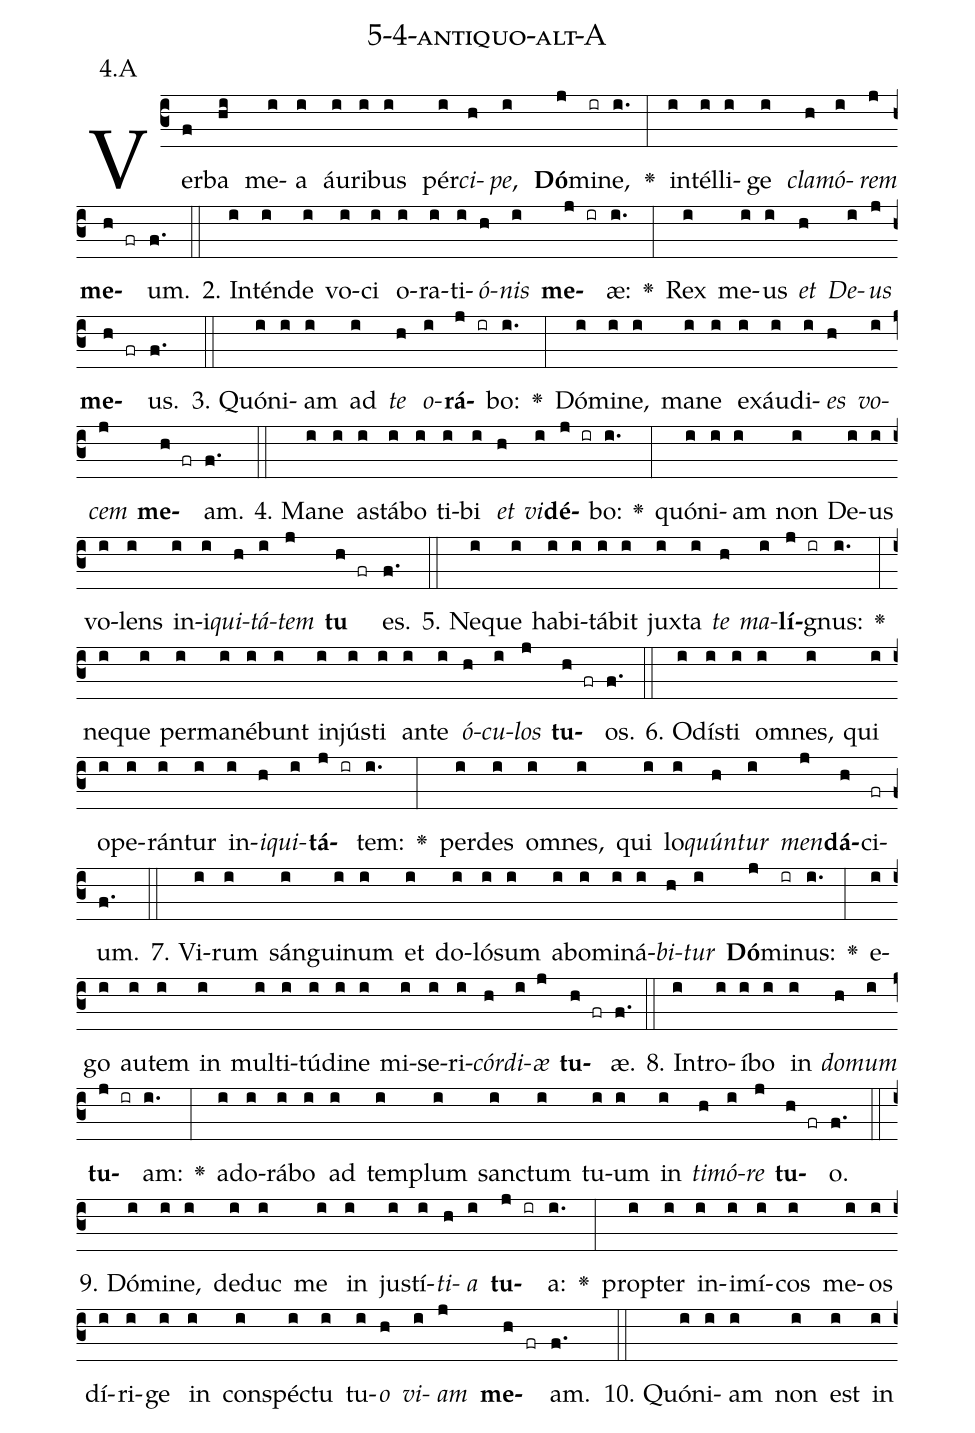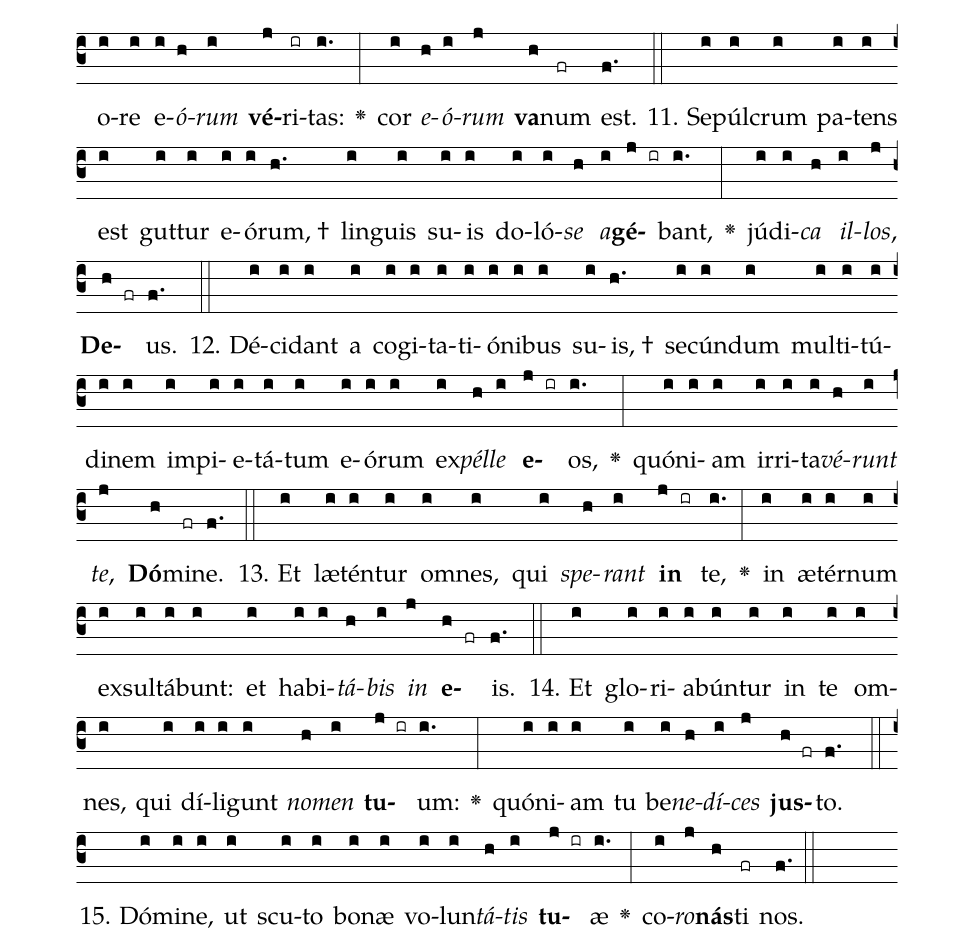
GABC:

name: 5-4-antiquo-alt-A;
annotation: 4.A;
%%
(c3)Ver(f)ba(hi) me(i)a(i) áu(i)ri(i)bus(i) pér(i)<i>ci</i>(h)<i>pe</i>,(i) <b>Dó</b>(j)mi(ir)ne,(i.) <v>\greheightstar</v>(:) in(i)tél(i)li(i)ge(i) <i>cla</i>(h)<i>mó</i>(i)<i>rem</i>(j) <b>me</b>(h fr)um.(f.) (::)
2. In(i)tén(i)de(i) vo(i)ci(i) o(i)ra(i)ti(i)<i>ó</i>(h)<i>nis</i>(i) <b>me</b>(j ir)æ:(i.) <v>\greheightstar</v>(:) Rex(i) me(i)us(i) <i>et</i>(h) <i>De</i>(i)<i>us</i>(j) <b>me</b>(h fr)us.(f.) (::)
3. Quón(i)i(i)am(i) ad(i) <i>te</i>(h) <i>o</i>(i)<b>rá</b>(j ir)bo:(i.) <v>\greheightstar</v>(:) Dó(i)mi(i)ne,(i) ma(i)ne(i) ex(i)áu(i)di(i)<i>es</i>(h) <i>vo</i>(i)<i>cem</i>(j) <b>me</b>(h fr)am.(f.) (::)
4. Ma(i)ne(i) a(i)stá(i)bo(i) ti(i)bi(i) <i>et</i>(h) <i>vi</i>(i)<b>dé</b>(j ir)bo:(i.) <v>\greheightstar</v>(:) quón(i)i(i)am(i) non(i) De(i)us(i) vo(i)lens(i) in(i)i(i)<i>qui</i>(h)<i>tá</i>(i)<i>tem</i>(j) <b>tu</b>(h fr) es.(f.) (::)
5. Ne(i)que(i) ha(i)bi(i)tá(i)bit(i) jux(i)ta(i) <i>te</i>(h) <i>ma</i>(i)<b>lí</b>(j ir)gnus:(i.) <v>\greheightstar</v>(:) ne(i)que(i) per(i)ma(i)né(i)bunt(i) in(i)jús(i)ti(i) an(i)te(i) <i>ó</i>(h)<i>cu</i>(i)<i>los</i>(j) <b>tu</b>(h fr)os.(f.) (::)
6. O(i)dís(i)ti(i) om(i)nes,(i) qui(i) o(i)pe(i)rán(i)tur(i) in(i)<i>i</i>(h)<i>qui</i>(i)<b>tá</b>(j ir)tem:(i.) <v>\greheightstar</v>(:) per(i)des(i) om(i)nes,(i) qui(i) lo(i)<i>quún</i>(h)<i>tur</i>(i) <i>men</i>(j)<b>dá</b>(h)ci(fr)um.(f.) (::)
7. Vi(i)rum(i) sán(i)gui(i)num(i) et(i) do(i)ló(i)sum(i) ab(i)o(i)mi(i)ná(i)<i>bi</i>(h)<i>tur</i>(i) <b>Dó</b>(j)mi(ir)nus:(i.) <v>\greheightstar</v>(:) e(i)go(i) au(i)tem(i) in(i) mul(i)ti(i)tú(i)di(i)ne(i) mi(i)se(i)ri(i)<i>cór</i>(h)<i>di</i>(i)<i>æ</i>(j) <b>tu</b>(h fr)æ.(f.) (::)
8. In(i)tro(i)í(i)bo(i) in(i) <i>do</i>(h)<i>mum</i>(i) <b>tu</b>(j ir)am:(i.) <v>\greheightstar</v>(:) ad(i)o(i)rá(i)bo(i) ad(i) tem(i)plum(i) sanc(i)tum(i) tu(i)um(i) in(i) <i>ti</i>(h)<i>mó</i>(i)<i>re</i>(j) <b>tu</b>(h fr)o.(f.) (::)
9. Dó(i)mi(i)ne,(i) de(i)duc(i) me(i) in(i) jus(i)tí(i)<i>ti</i>(h)<i>a</i>(i) <b>tu</b>(j ir)a:(i.) <v>\greheightstar</v>(:) prop(i)ter(i) in(i)i(i)mí(i)cos(i) me(i)os(i) dí(i)ri(i)ge(i) in(i) con(i)spéc(i)tu(i) tu(i)<i>o</i>(h) <i>vi</i>(i)<i>am</i>(j) <b>me</b>(h fr)am.(f.) (::)
10. Quón(i)i(i)am(i) non(i) est(i) in(i) o(i)re(i) e(i)<i>ó</i>(h)<i>rum</i>(i) <b>vé</b>(j)ri(ir)tas:(i.) <v>\greheightstar</v>(:) cor(i) <i>e</i>(h)<i>ó</i>(i)<i>rum</i>(j) <b>va</b>(h)num(fr) est.(f.) (::)
11. Se(i)púl(i)crum(i) pa(i)tens(i) est(i) gut(i)tur(i) e(i)ó(i)rum, †(h.) lin(i)guis(i) su(i)is(i) do(i)ló(i)<i>se</i>(h) <i>a</i>(i)<b>gé</b>(j ir)bant,(i.) <v>\greheightstar</v>(:) jú(i)di(i)<i>ca</i>(h) <i>il</i>(i)<i>los</i>,(j) <b>De</b>(h fr)us.(f.) (::)
12. Dé(i)ci(i)dant(i) a(i) co(i)gi(i)ta(i)ti(i)ó(i)ni(i)bus(i) su(i)is, †(h.) se(i)cún(i)dum(i) mul(i)ti(i)tú(i)di(i)nem(i) im(i)pi(i)e(i)tá(i)tum(i) e(i)ó(i)rum(i) ex(i)<i>pél</i>(h)<i>le</i>(i) <b>e</b>(j ir)os,(i.) <v>\greheightstar</v>(:) quón(i)i(i)am(i) ir(i)ri(i)ta(i)<i>vé</i>(h)<i>runt</i>(i) <i>te</i>,(j) <b>Dó</b>(h)mi(fr)ne.(f.) (::)
13. Et(i) læ(i)tén(i)tur(i) om(i)nes,(i) qui(i) <i>spe</i>(h)<i>rant</i>(i) <b>in</b>(j ir) te,(i.) <v>\greheightstar</v>(:) in(i) æ(i)tér(i)num(i) ex(i)sul(i)tá(i)bunt:(i) et(i) ha(i)bi(i)<i>tá</i>(h)<i>bis</i>(i) <i>in</i>(j) <b>e</b>(h fr)is.(f.) (::)
14. Et(i) glo(i)ri(i)a(i)bún(i)tur(i) in(i) te(i) om(i)nes,(i) qui(i) dí(i)li(i)gunt(i) <i>no</i>(h)<i>men</i>(i) <b>tu</b>(j ir)um:(i.) <v>\greheightstar</v>(:) quón(i)i(i)am(i) tu(i) be(i)<i>ne</i>(h)<i>dí</i>(i)<i>ces</i>(j) <b>jus</b>(h fr)to.(f.) (::)
15. Dó(i)mi(i)ne,(i) ut(i) scu(i)to(i) bo(i)næ(i) vo(i)lun(i)<i>tá</i>(h)<i>tis</i>(i) <b>tu</b>(j ir)æ(i.) <v>\greheightstar</v>(:) co(i)<i>ro</i>(j)<b>nás</b>(h)ti(fr) nos.(f.) (::)
